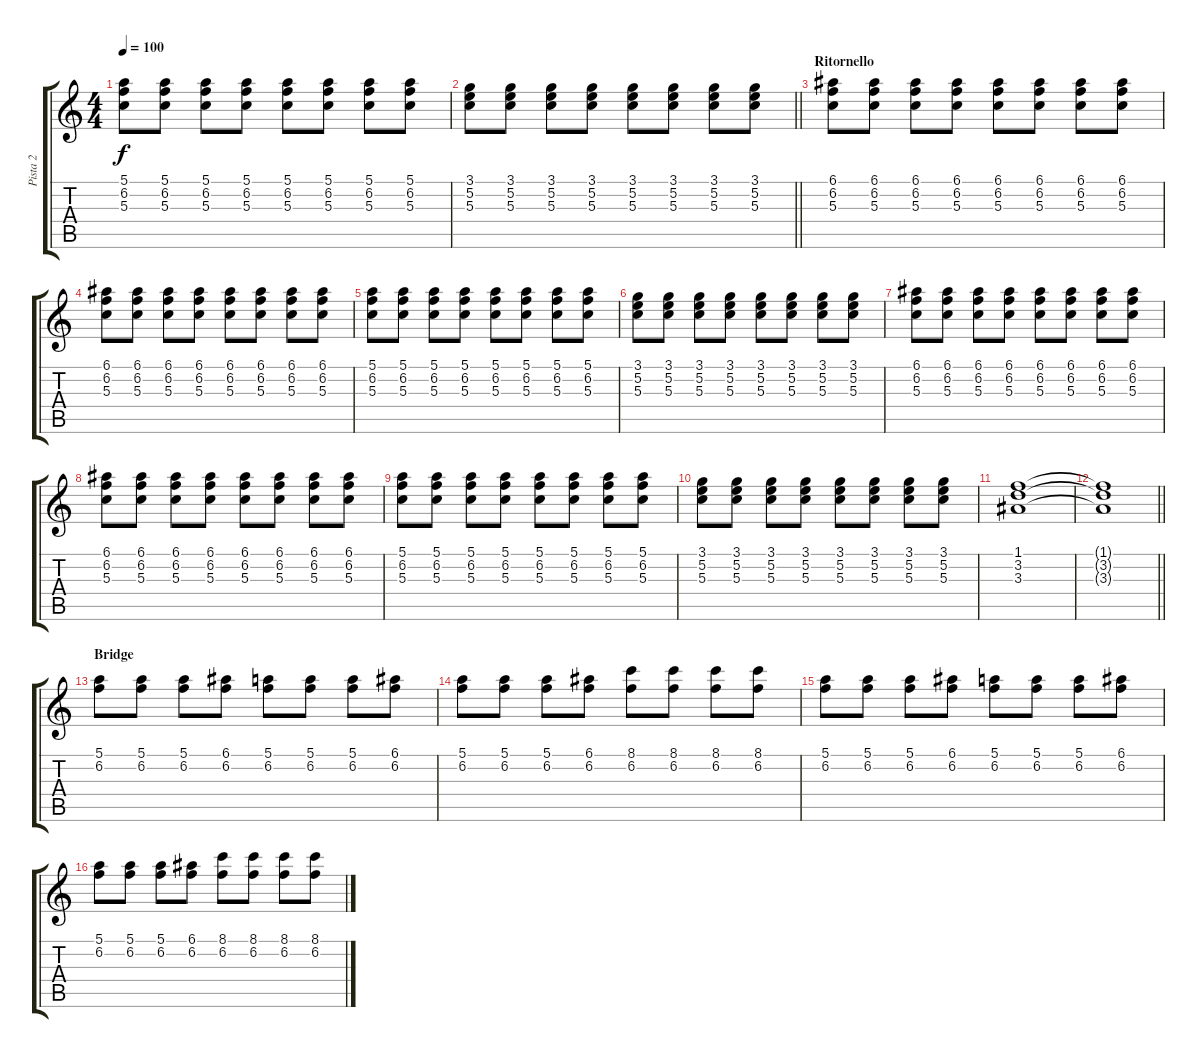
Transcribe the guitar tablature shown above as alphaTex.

\track ("Pista 2" "Pista 2") {instrument overdrivenguitar}
\staff {score tabs}
\tuning (E4 B3 G3 D3 A2 D2) {hide}
\ts (4 4)
\tempo 100
\clef g2
\ks c
(5.1 6.2 5.3).8{dy f} (5.1 6.2 5.3).8 (5.1 6.2 5.3).8 (5.1 6.2 5.3).8 (5.1 6.2 5.3).8 (5.1 6.2 5.3).8 (5.1 6.2 5.3).8 (5.1 6.2 5.3).8 |
\barLineRight lightlight
(3.1 5.2 5.3).8 (3.1 5.2 5.3).8 (3.1 5.2 5.3).8 (3.1 5.2 5.3).8 (3.1 5.2 5.3).8 (3.1 5.2 5.3).8 (3.1 5.2 5.3).8 (3.1 5.2 5.3).8 |
\section ("" "Ritornello")
(6.1 6.2 5.3).8 (6.1 6.2 5.3).8 (6.1 6.2 5.3).8 (6.1 6.2 5.3).8 (6.1 6.2 5.3).8 (6.1 6.2 5.3).8 (6.1 6.2 5.3).8 (6.1 6.2 5.3).8 |
(6.1 6.2 5.3).8 (6.1 6.2 5.3).8 (6.1 6.2 5.3).8 (6.1 6.2 5.3).8 (6.1 6.2 5.3).8 (6.1 6.2 5.3).8 (6.1 6.2 5.3).8 (6.1 6.2 5.3).8 |
(5.1 6.2 5.3).8 (5.1 6.2 5.3).8 (5.1 6.2 5.3).8 (5.1 6.2 5.3).8 (5.1 6.2 5.3).8 (5.1 6.2 5.3).8 (5.1 6.2 5.3).8 (5.1 6.2 5.3).8 |
(3.1 5.2 5.3).8 (3.1 5.2 5.3).8 (3.1 5.2 5.3).8 (3.1 5.2 5.3).8 (3.1 5.2 5.3).8 (3.1 5.2 5.3).8 (3.1 5.2 5.3).8 (3.1 5.2 5.3).8 |
(6.1 6.2 5.3).8 (6.1 6.2 5.3).8 (6.1 6.2 5.3).8 (6.1 6.2 5.3).8 (6.1 6.2 5.3).8 (6.1 6.2 5.3).8 (6.1 6.2 5.3).8 (6.1 6.2 5.3).8 |
(6.1 6.2 5.3).8 (6.1 6.2 5.3).8 (6.1 6.2 5.3).8 (6.1 6.2 5.3).8 (6.1 6.2 5.3).8 (6.1 6.2 5.3).8 (6.1 6.2 5.3).8 (6.1 6.2 5.3).8 |
(5.1 6.2 5.3).8 (5.1 6.2 5.3).8 (5.1 6.2 5.3).8 (5.1 6.2 5.3).8 (5.1 6.2 5.3).8 (5.1 6.2 5.3).8 (5.1 6.2 5.3).8 (5.1 6.2 5.3).8 |
(3.1 5.2 5.3).8 (3.1 5.2 5.3).8 (3.1 5.2 5.3).8 (3.1 5.2 5.3).8 (3.1 5.2 5.3).8 (3.1 5.2 5.3).8 (3.1 5.2 5.3).8 (3.1 5.2 5.3).8 |
(1.1 3.2 3.3).1 |
\barLineRight lightlight
(1.1{t} 3.2{t} 3.3{t}).1 |
\section ("" "Bridge")
(5.1 6.2).8 (5.1 6.2).8 (5.1 6.2).8 (6.1 6.2).8 (5.1 6.2).8 (5.1 6.2).8 (5.1 6.2).8 (6.1 6.2).8 |
(5.1 6.2).8 (5.1 6.2).8 (5.1 6.2).8 (6.1 6.2).8 (8.1 6.2).8 (8.1 6.2).8 (8.1 6.2).8 (8.1 6.2).8 |
(5.1 6.2).8 (5.1 6.2).8 (5.1 6.2).8 (6.1 6.2).8 (5.1 6.2).8 (5.1 6.2).8 (5.1 6.2).8 (6.1 6.2).8 |
(5.1 6.2).8 (5.1 6.2).8 (5.1 6.2).8 (6.1 6.2).8 (8.1 6.2).8 (8.1 6.2).8 (8.1 6.2).8 (8.1 6.2).8
